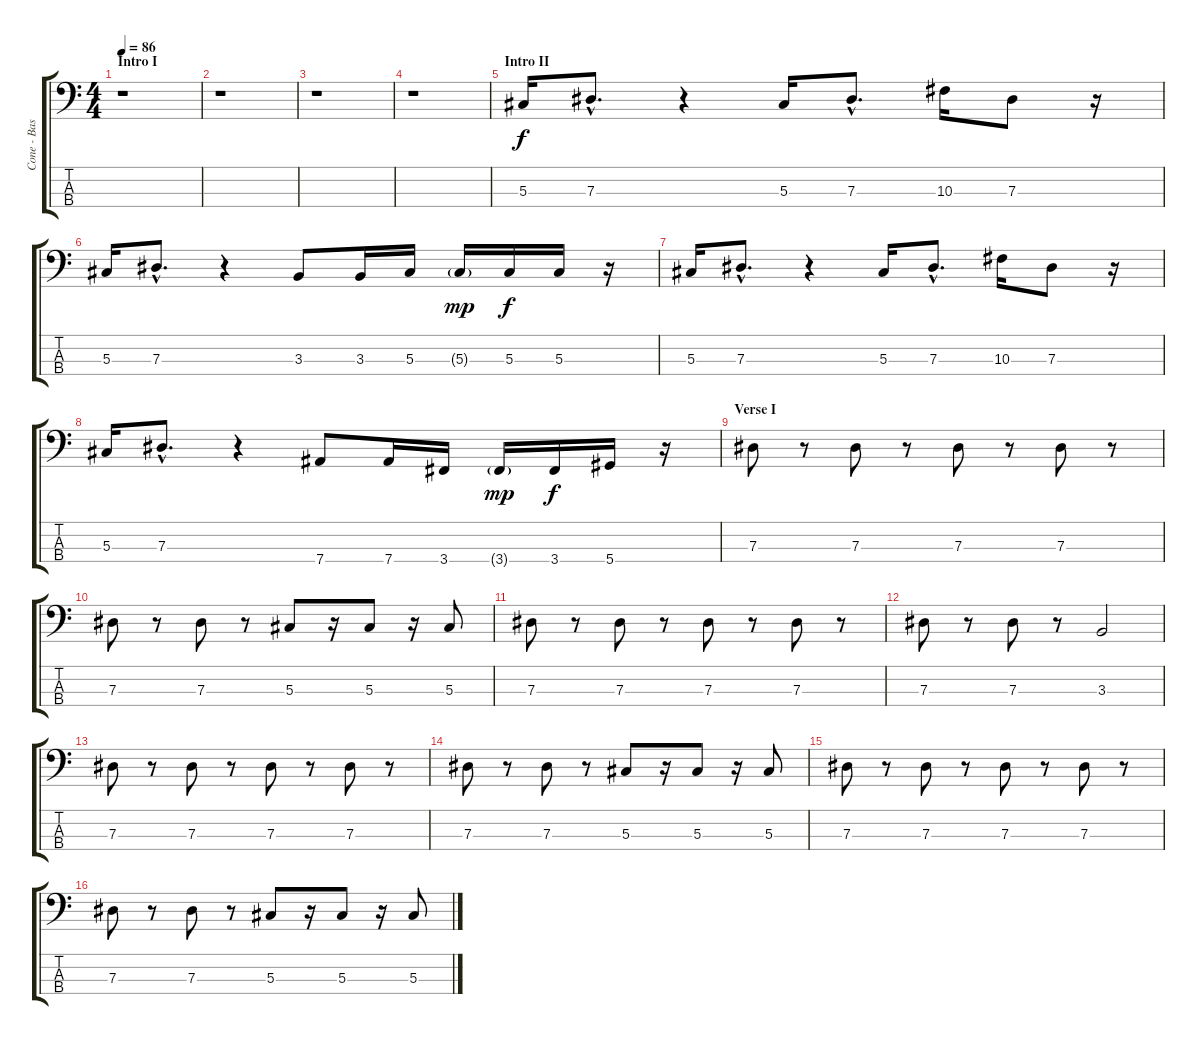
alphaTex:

\track ("Cone - Bass" "Cone - Bas") {instrument electricbasspick}
\staff {score tabs}
\tuning (Gb2 Db2 Ab1 Eb1) {hide}
\ts (4 4)
\section ("" "Intro I")
\tempo 86
\clef f4
\ks c
r.1{dy f instrument electricbasspick} |
r.1 |
r.1 |
r.1 |
\section ("" "Intro II")
5.3.16 7.3{hac}.8{d} r.4 5.3.16 7.3{hac}.8{d} 10.3.16 7.3.8 r.16 |
5.3.16 7.3{hac}.8{d} r.4 3.3.8 3.3.16 5.3.16 5.3{g}.16{dy mp} 5.3.16{dy f} 5.3.16 r.16 |
5.3.16 7.3{hac}.8{d} r.4 5.3.16 7.3{hac}.8{d} 10.3.16 7.3.8 r.16 |
5.3.16 7.3{hac}.8{d} r.4 7.4.8 7.4.16 3.4.16 3.4{g}.16{dy mp} 3.4.16{dy f} 5.4.16 r.16 |
\section ("" "Verse I")
7.3.8 r.8 7.3.8 r.8 7.3.8 r.8 7.3.8 r.8 |
7.3.8 r.8 7.3.8 r.8 5.3.8 r.16 5.3.8 r.16 5.3.8 |
7.3.8 r.8 7.3.8 r.8 7.3.8 r.8 7.3.8 r.8 |
7.3.8 r.8 7.3.8 r.8 3.3.2 |
7.3.8 r.8 7.3.8 r.8 7.3.8 r.8 7.3.8 r.8 |
7.3.8 r.8 7.3.8 r.8 5.3.8 r.16 5.3.8 r.16 5.3.8 |
7.3.8 r.8 7.3.8 r.8 7.3.8 r.8 7.3.8 r.8 |
7.3.8 r.8 7.3.8 r.8 5.3.8 r.16 5.3.8 r.16 5.3.8
